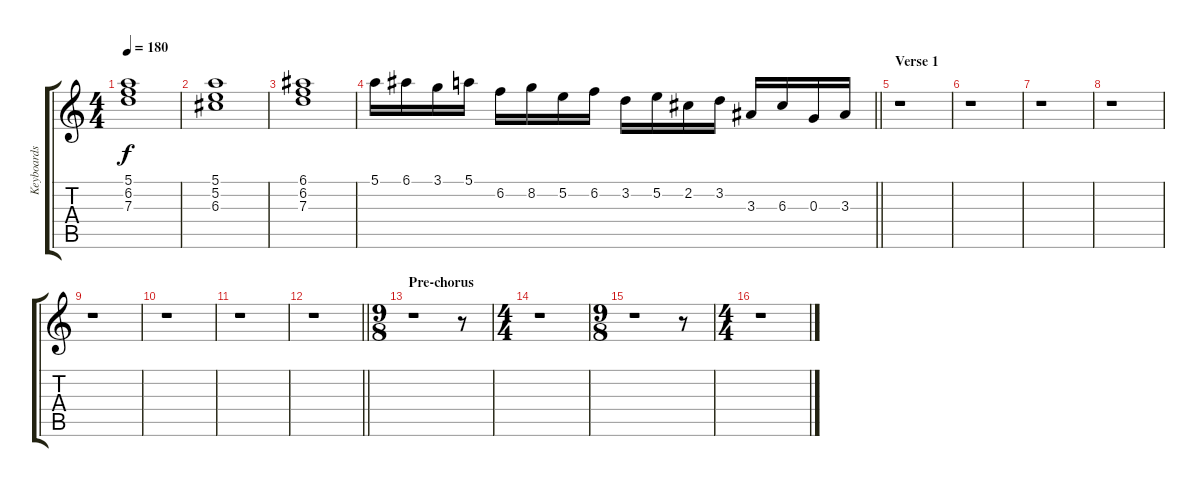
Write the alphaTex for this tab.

\track ("Keyboards" "Keyboards") {instrument stringensemble1}
\staff {score tabs}
\tuning (E5 B4 G4 D4 A3 E3) {hide}
\ts (4 4)
\tempo 180
\clef g2
\ks c
(5.1 6.2 7.3).1{dy f} |
(5.1 5.2 6.3).1 |
(6.1 6.2 7.3).1 |
\barLineRight lightlight
5.1.16 6.1.16 3.1.16 5.1.16 6.2.16 8.2.16 5.2.16 6.2.16 3.2.16 5.2.16 2.2.16 3.2.16 3.3.16 6.3.16 0.3.16 3.3.16 |
\section ("" "Verse 1")
r.1 |
r.1 |
r.1 |
r.1 |
r.1 |
r.1 |
r.1 |
\barLineRight lightlight
r.1 |
\ts (9 8)
\section ("" "Pre-chorus")
r.1 r.8 |
\ts (4 4)
r.1 |
\ts (9 8)
r.1 r.8 |
\ts (4 4)
r.1
